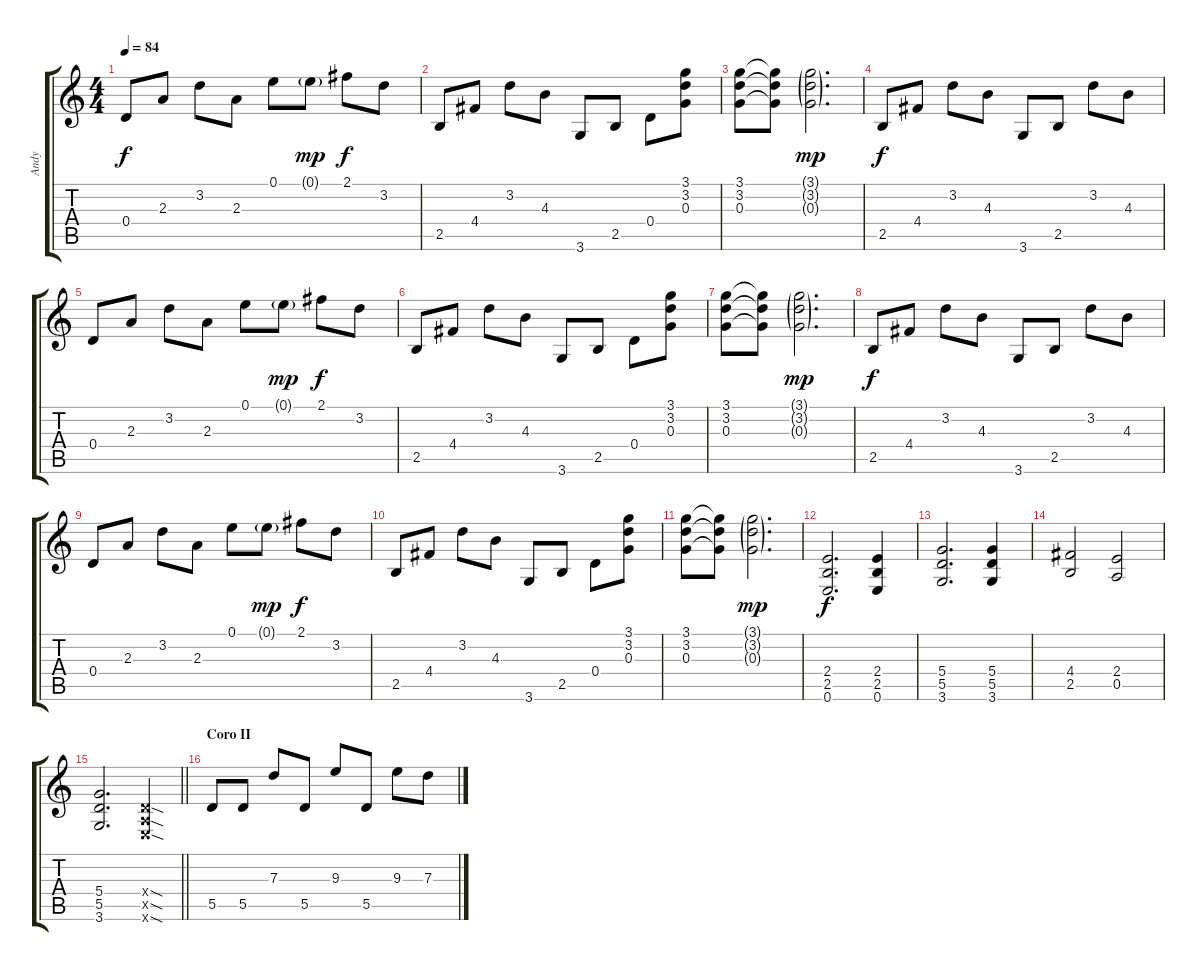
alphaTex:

\track ("Andy" "Andy") {instrument acousticguitarsteel}
\staff {score tabs}
\tuning (E4 B3 G3 D3 A2 E2) {hide}
\ts (4 4)
\tempo 84
\clef g2
\ks c
0.4.8{dy f} 2.3.8 3.2.8 2.3.8 0.1.8 0.1{g}.8{dy mp} 2.1.8{dy f} 3.2.8 |
2.5.8 4.4.8 3.2.8 4.3.8 3.6.8 2.5.8 0.4.8 (3.1 3.2 0.3).8 |
(3.1 3.2 0.3).8 (3.1{t} 3.2{t} 0.3{t}).8 (3.1{g} 3.2{g} 0.3{g}).2{d dy mp} |
2.5.8{dy f} 4.4.8 3.2.8 4.3.8 3.6.8 2.5.8 3.2.8 4.3.8 |
0.4.8 2.3.8 3.2.8 2.3.8 0.1.8 0.1{g}.8{dy mp} 2.1.8{dy f} 3.2.8 |
2.5.8 4.4.8 3.2.8 4.3.8 3.6.8 2.5.8 0.4.8 (3.1 3.2 0.3).8 |
(3.1 3.2 0.3).8 (3.1{t} 3.2{t} 0.3{t}).8 (3.1{g} 3.2{g} 0.3{g}).2{d dy mp} |
2.5.8{dy f} 4.4.8 3.2.8 4.3.8 3.6.8 2.5.8 3.2.8 4.3.8 |
0.4.8 2.3.8 3.2.8 2.3.8 0.1.8 0.1{g}.8{dy mp} 2.1.8{dy f} 3.2.8 |
2.5.8 4.4.8 3.2.8 4.3.8 3.6.8 2.5.8 0.4.8 (3.1 3.2 0.3).8 |
(3.1 3.2 0.3).8 (3.1{t} 3.2{t} 0.3{t}).8 (3.1{g} 3.2{g} 0.3{g}).2{d dy mp} |
(2.4 2.5 0.6).2{d dy f instrument distortionguitar} (2.4 2.5 0.6).4 |
(5.4 5.5 3.6).2{d} (5.4 5.5 3.6).4 |
(4.4 2.5).2 (2.4 0.5).2 |
\barLineRight lightlight
(5.4 5.5 3.6).2{d} (0.4{sod x} 0.5{sod x} 0.6{sod x}).4 |
\section ("" "Coro II")
5.5.8 5.5.8 7.3.8 5.5.8 9.3.8 5.5.8 9.3.8 7.3.8
